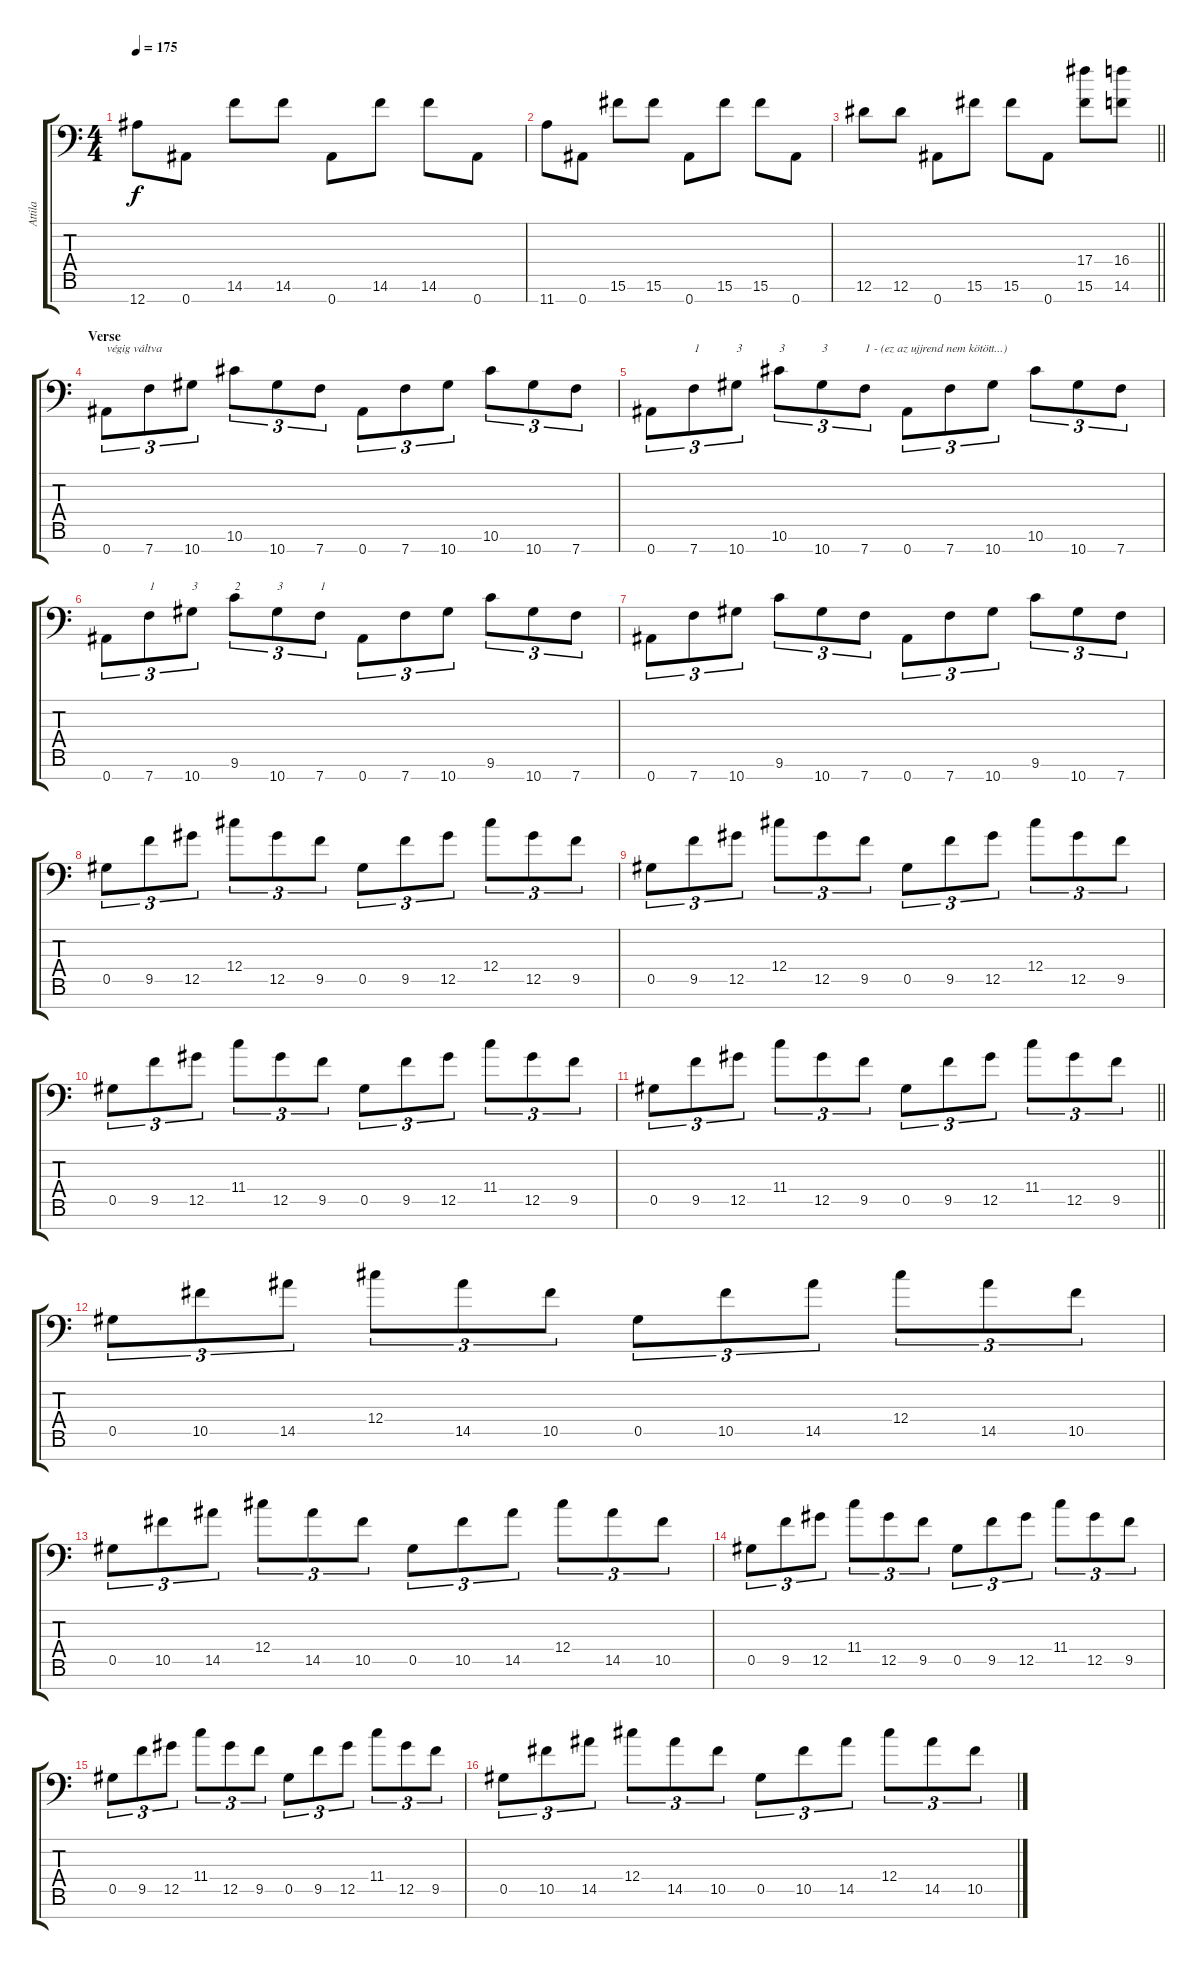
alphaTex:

\track ("Attila" "Attila") {instrument distortionguitar}
\staff {score tabs}
\tuning (Eb4 Bb3 Gb3 Db3 Ab2 Eb2 Bb1) {hide}
\ts (4 4)
\tempo 175
\clef f4
\ks c
12.7.8{dy f} 0.7.8 14.6.8 14.6.8 0.7.8 14.6.8 14.6.8 0.7.8 |
11.7.8 0.7.8 15.6.8 15.6.8 0.7.8 15.6.8 15.6.8 0.7.8 |
\barLineRight lightlight
12.6.8 12.6.8 0.7.8 15.6.8 15.6.8 0.7.8 (17.4 15.6).8 (16.4 14.6).8 |
\section ("" "Verse")
0.7.8{tu (3 2) txt "végig váltva"} 7.7.8{tu (3 2)} 10.7.8{tu (3 2)} 10.6.8{tu (3 2)} 10.7.8{tu (3 2)} 7.7.8{tu (3 2)} 0.7.8{tu (3 2)} 7.7.8{tu (3 2)} 10.7.8{tu (3 2)} 10.6.8{tu (3 2)} 10.7.8{tu (3 2)} 7.7.8{tu (3 2)} |
0.7.8{tu (3 2)} 7.7.8{tu (3 2) txt "1"} 10.7.8{tu (3 2) txt "3"} 10.6.8{tu (3 2) txt "3"} 10.7.8{tu (3 2) txt "3"} 7.7.8{tu (3 2) txt "1 - (ez az ujjrend nem kötött...)"} 0.7.8{tu (3 2)} 7.7.8{tu (3 2)} 10.7.8{tu (3 2)} 10.6.8{tu (3 2)} 10.7.8{tu (3 2)} 7.7.8{tu (3 2)} |
0.7.8{tu (3 2)} 7.7.8{tu (3 2) txt "1"} 10.7.8{tu (3 2) txt "3"} 9.6.8{tu (3 2) txt "2"} 10.7.8{tu (3 2) txt "3"} 7.7.8{tu (3 2) txt "1"} 0.7.8{tu (3 2)} 7.7.8{tu (3 2)} 10.7.8{tu (3 2)} 9.6.8{tu (3 2)} 10.7.8{tu (3 2)} 7.7.8{tu (3 2)} |
0.7.8{tu (3 2)} 7.7.8{tu (3 2)} 10.7.8{tu (3 2)} 9.6.8{tu (3 2)} 10.7.8{tu (3 2)} 7.7.8{tu (3 2)} 0.7.8{tu (3 2)} 7.7.8{tu (3 2)} 10.7.8{tu (3 2)} 9.6.8{tu (3 2)} 10.7.8{tu (3 2)} 7.7.8{tu (3 2)} |
0.5.8{tu (3 2)} 9.5.8{tu (3 2)} 12.5.8{tu (3 2)} 12.4.8{tu (3 2)} 12.5.8{tu (3 2)} 9.5.8{tu (3 2)} 0.5.8{tu (3 2)} 9.5.8{tu (3 2)} 12.5.8{tu (3 2)} 12.4.8{tu (3 2)} 12.5.8{tu (3 2)} 9.5.8{tu (3 2)} |
0.5.8{tu (3 2)} 9.5.8{tu (3 2)} 12.5.8{tu (3 2)} 12.4.8{tu (3 2)} 12.5.8{tu (3 2)} 9.5.8{tu (3 2)} 0.5.8{tu (3 2)} 9.5.8{tu (3 2)} 12.5.8{tu (3 2)} 12.4.8{tu (3 2)} 12.5.8{tu (3 2)} 9.5.8{tu (3 2)} |
0.5.8{tu (3 2)} 9.5.8{tu (3 2)} 12.5.8{tu (3 2)} 11.4.8{tu (3 2)} 12.5.8{tu (3 2)} 9.5.8{tu (3 2)} 0.5.8{tu (3 2)} 9.5.8{tu (3 2)} 12.5.8{tu (3 2)} 11.4.8{tu (3 2)} 12.5.8{tu (3 2)} 9.5.8{tu (3 2)} |
\barLineRight lightlight
0.5.8{tu (3 2)} 9.5.8{tu (3 2)} 12.5.8{tu (3 2)} 11.4.8{tu (3 2)} 12.5.8{tu (3 2)} 9.5.8{tu (3 2)} 0.5.8{tu (3 2)} 9.5.8{tu (3 2)} 12.5.8{tu (3 2)} 11.4.8{tu (3 2)} 12.5.8{tu (3 2)} 9.5.8{tu (3 2)} |
\section ("" "")
0.5.8{tu (3 2)} 10.5.8{tu (3 2)} 14.5.8{tu (3 2)} 12.4.8{tu (3 2)} 14.5.8{tu (3 2)} 10.5.8{tu (3 2)} 0.5.8{tu (3 2)} 10.5.8{tu (3 2)} 14.5.8{tu (3 2)} 12.4.8{tu (3 2)} 14.5.8{tu (3 2)} 10.5.8{tu (3 2)} |
0.5.8{tu (3 2)} 10.5.8{tu (3 2)} 14.5.8{tu (3 2)} 12.4.8{tu (3 2)} 14.5.8{tu (3 2)} 10.5.8{tu (3 2)} 0.5.8{tu (3 2)} 10.5.8{tu (3 2)} 14.5.8{tu (3 2)} 12.4.8{tu (3 2)} 14.5.8{tu (3 2)} 10.5.8{tu (3 2)} |
0.5.8{tu (3 2)} 9.5.8{tu (3 2)} 12.5.8{tu (3 2)} 11.4.8{tu (3 2)} 12.5.8{tu (3 2)} 9.5.8{tu (3 2)} 0.5.8{tu (3 2)} 9.5.8{tu (3 2)} 12.5.8{tu (3 2)} 11.4.8{tu (3 2)} 12.5.8{tu (3 2)} 9.5.8{tu (3 2)} |
0.5.8{tu (3 2)} 9.5.8{tu (3 2)} 12.5.8{tu (3 2)} 11.4.8{tu (3 2)} 12.5.8{tu (3 2)} 9.5.8{tu (3 2)} 0.5.8{tu (3 2)} 9.5.8{tu (3 2)} 12.5.8{tu (3 2)} 11.4.8{tu (3 2)} 12.5.8{tu (3 2)} 9.5.8{tu (3 2)} |
0.5.8{tu (3 2)} 10.5.8{tu (3 2)} 14.5.8{tu (3 2)} 12.4.8{tu (3 2)} 14.5.8{tu (3 2)} 10.5.8{tu (3 2)} 0.5.8{tu (3 2)} 10.5.8{tu (3 2)} 14.5.8{tu (3 2)} 12.4.8{tu (3 2)} 14.5.8{tu (3 2)} 10.5.8{tu (3 2)}
